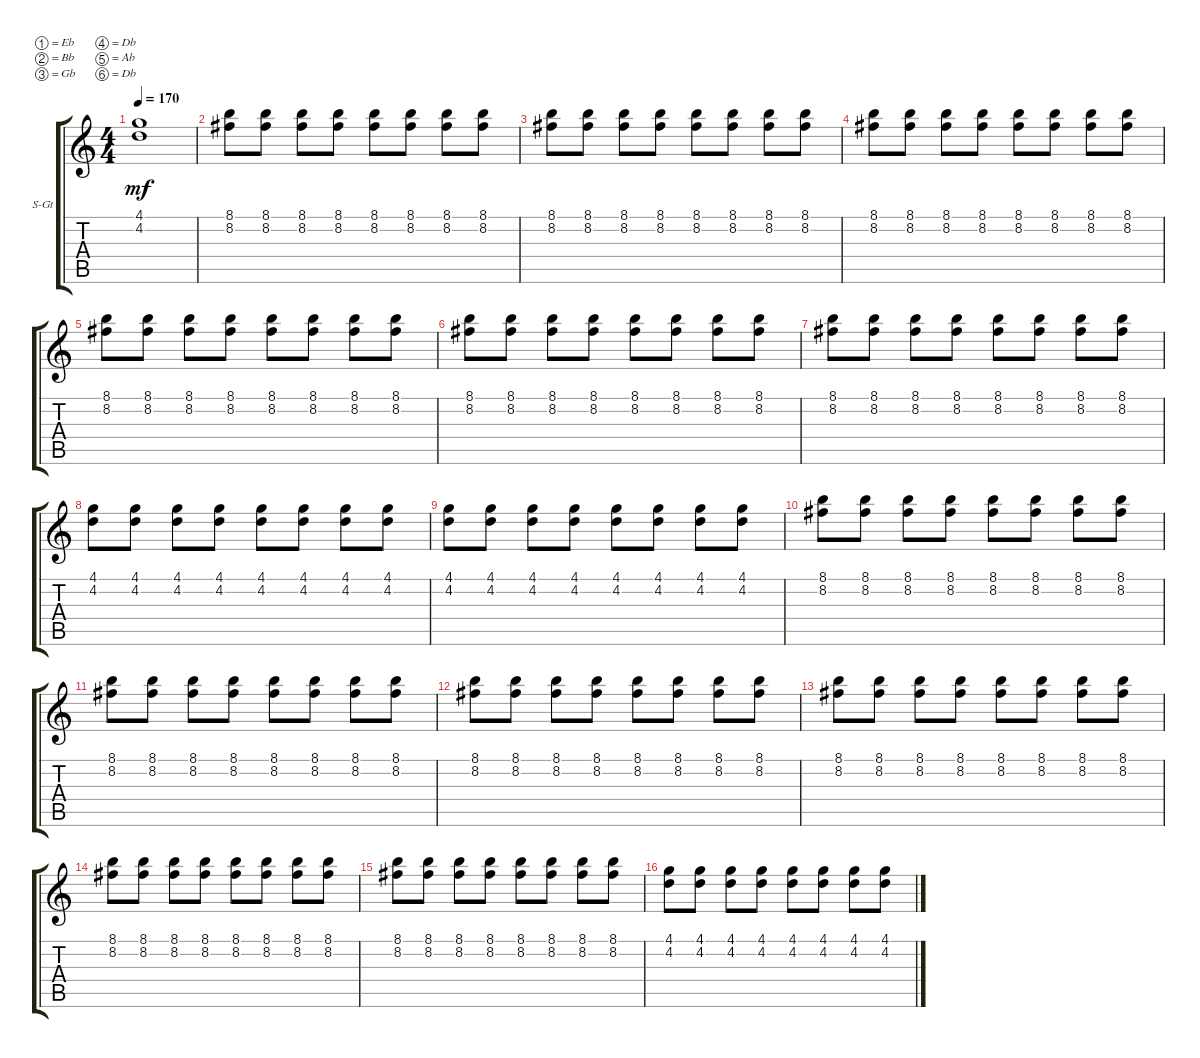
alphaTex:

\defaultSystemsLayout 4
\bracketExtendMode groupsimilarinstruments
\firstSystemTrackNameOrientation horizontal
\otherSystemsTrackNameOrientation horizontal
\track ("Steel Guitar" "S-Gt") {instrument acousticguitarsteel}
\staff {score tabs}
\tuning (Eb4 Bb3 Gb3 Db3 Ab2 Db2)
\ts (4 4)
\tempo 170
\clef g2
\ks c
(4.2 4.1).1{dy mf} |
(8.2 8.1).8 (8.2 8.1).8 (8.2 8.1).8 (8.2 8.1).8 (8.2 8.1).8 (8.2 8.1).8 (8.2 8.1).8 (8.2 8.1).8 |
(8.2 8.1).8 (8.2 8.1).8 (8.2 8.1).8 (8.2 8.1).8 (8.2 8.1).8 (8.2 8.1).8 (8.2 8.1).8 (8.2 8.1).8 |
(8.2 8.1).8 (8.2 8.1).8 (8.2 8.1).8 (8.2 8.1).8 (8.2 8.1).8 (8.2 8.1).8 (8.2 8.1).8 (8.2 8.1).8 |
(8.2 8.1).8 (8.2 8.1).8 (8.2 8.1).8 (8.2 8.1).8 (8.2 8.1).8 (8.2 8.1).8 (8.2 8.1).8 (8.2 8.1).8 |
(8.2 8.1).8 (8.2 8.1).8 (8.2 8.1).8 (8.2 8.1).8 (8.2 8.1).8 (8.2 8.1).8 (8.2 8.1).8 (8.2 8.1).8 |
(8.2 8.1).8 (8.2 8.1).8 (8.2 8.1).8 (8.2 8.1).8 (8.2 8.1).8 (8.2 8.1).8 (8.2 8.1).8 (8.2 8.1).8 |
(4.2 4.1).8 (4.2 4.1).8 (4.2 4.1).8 (4.2 4.1).8 (4.2 4.1).8 (4.2 4.1).8 (4.2 4.1).8 (4.2 4.1).8 |
(4.2 4.1).8 (4.2 4.1).8 (4.2 4.1).8 (4.2 4.1).8 (4.2 4.1).8 (4.2 4.1).8 (4.2 4.1).8 (4.2 4.1).8 |
(8.2 8.1).8 (8.2 8.1).8 (8.2 8.1).8 (8.2 8.1).8 (8.2 8.1).8 (8.2 8.1).8 (8.2 8.1).8 (8.2 8.1).8 |
(8.2 8.1).8 (8.2 8.1).8 (8.2 8.1).8 (8.2 8.1).8 (8.2 8.1).8 (8.2 8.1).8 (8.2 8.1).8 (8.2 8.1).8 |
(8.2 8.1).8 (8.2 8.1).8 (8.2 8.1).8 (8.2 8.1).8 (8.2 8.1).8 (8.2 8.1).8 (8.2 8.1).8 (8.2 8.1).8 |
(8.2 8.1).8 (8.2 8.1).8 (8.2 8.1).8 (8.2 8.1).8 (8.2 8.1).8 (8.2 8.1).8 (8.2 8.1).8 (8.2 8.1).8 |
(8.2 8.1).8 (8.2 8.1).8 (8.2 8.1).8 (8.2 8.1).8 (8.2 8.1).8 (8.2 8.1).8 (8.2 8.1).8 (8.2 8.1).8 |
(8.2 8.1).8 (8.2 8.1).8 (8.2 8.1).8 (8.2 8.1).8 (8.2 8.1).8 (8.2 8.1).8 (8.2 8.1).8 (8.2 8.1).8 |
(4.2 4.1).8 (4.2 4.1).8 (4.2 4.1).8 (4.2 4.1).8 (4.2 4.1).8 (4.2 4.1).8 (4.2 4.1).8 (4.2 4.1).8
